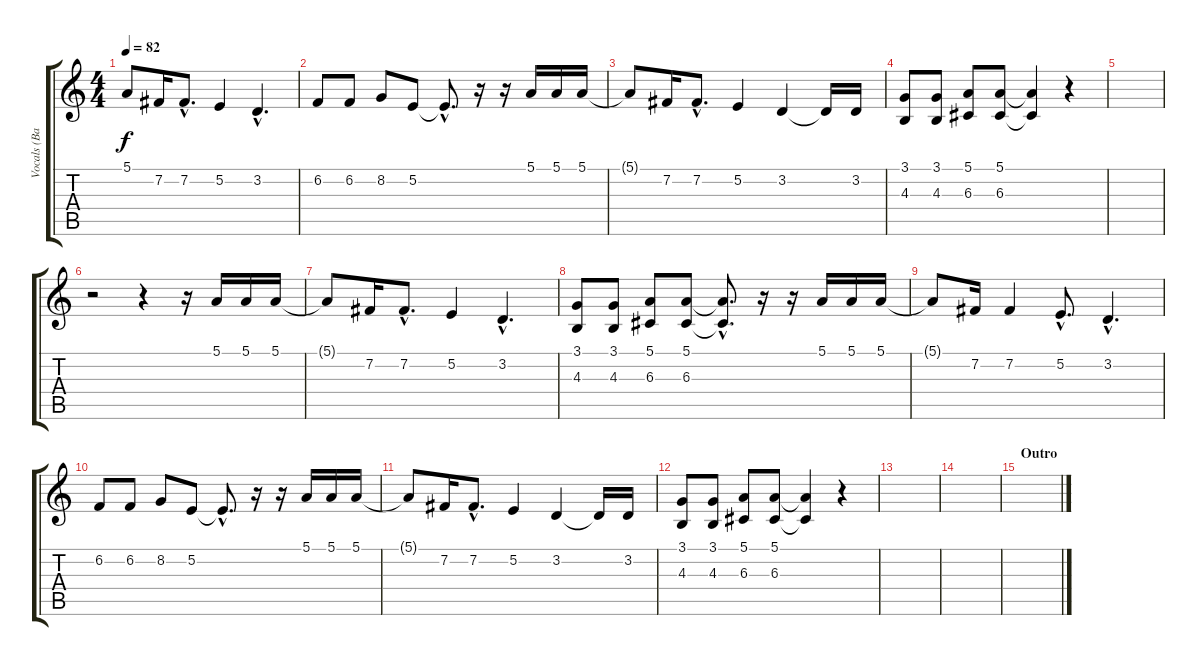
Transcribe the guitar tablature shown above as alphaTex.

\track ("Vocals (Backing)" "Vocals (Ba") {instrument synthvoice}
\staff {score tabs}
\tuning (E4 B3 G3 D3 A2 E2) {hide}
\ts (4 4)
\tempo 82
\clef g2
\ks c
5.1{t}.8{dy f} 7.2.16 7.2{hac}.8{d} 5.2.4 3.2{hac}.4{d} |
6.2.8 6.2.8 8.2.8 5.2.8 5.2{hac t}.8{d} r.16 r.16 5.1.16 5.1.16 5.1.16 |
5.1{t}.8 7.2.16 7.2{hac}.8{d} 5.2.4 3.2.4 3.2{t}.16 3.2.16 |
(3.1 4.3).8 (3.1 4.3).8 (5.1 6.3).8 (5.1 6.3).8 (5.1{t} 6.3{t}).4 r.4 |
|
r.2 r.4 r.16 5.1.16 5.1.16 5.1.16 |
5.1{t}.8 7.2.16 7.2{hac}.8{d} 5.2.4 3.2{hac}.4{d} |
(3.1 4.3).8 (3.1 4.3).8 (5.1 6.3).8 (5.1 6.3).8 (5.1{hac t} 6.3{hac t}).8{d} r.16 r.16 5.1.16 5.1.16 5.1.16 |
5.1{t}.8 7.2.16 7.2.4 5.2{hac}.8{d} 3.2{hac}.4{d} |
6.2.8 6.2.8 8.2.8 5.2.8 5.2{hac t}.8{d} r.16 r.16 5.1.16 5.1.16 5.1.16 |
5.1{t}.8 7.2.16 7.2{hac}.8{d} 5.2.4 3.2.4 3.2{t}.16 3.2.16 |
(3.1 4.3).8 (3.1 4.3).8 (5.1 6.3).8 (5.1 6.3).8 (5.1{t} 6.3{t}).4 r.4 |
|
|
\section ("" "Outro")
